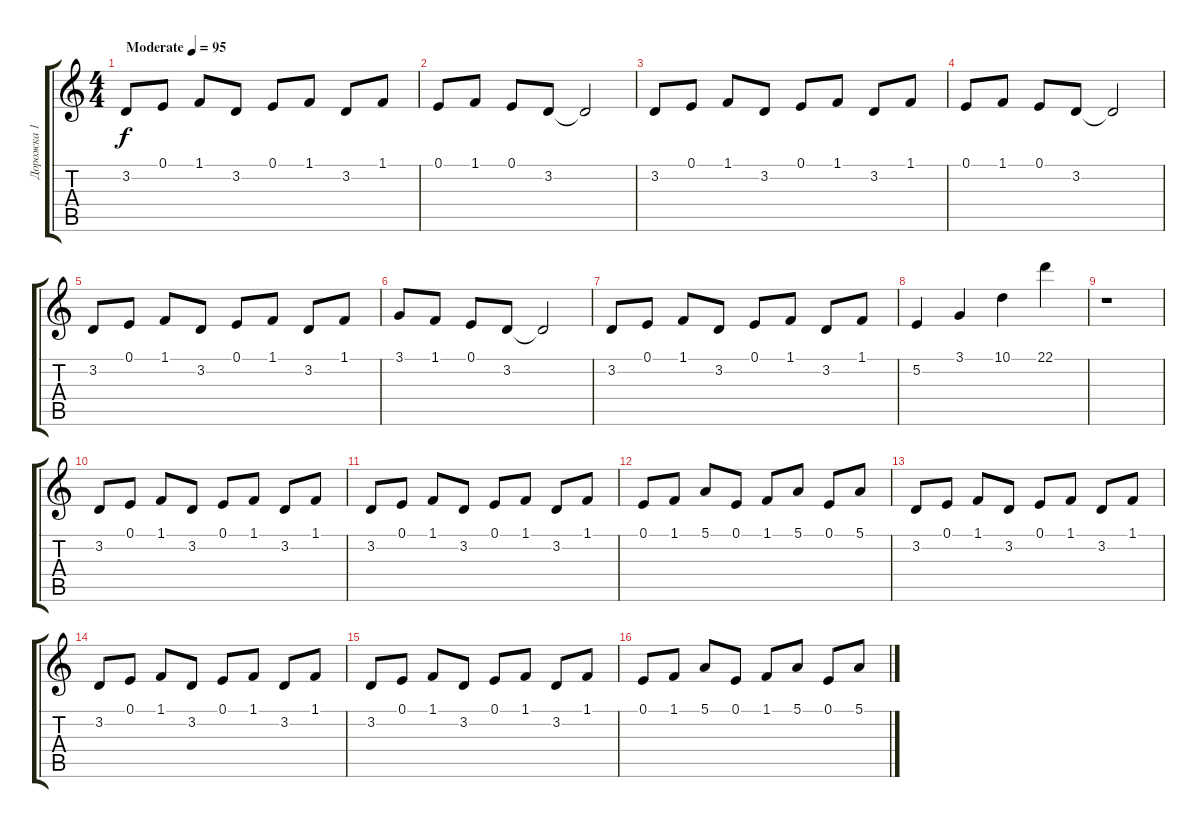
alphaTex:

\track ("Дорожка 1" "Дорожка 1") {instrument brightacousticpiano}
\staff {score tabs}
\tuning (E4 B3 G3 D3 A2 E2) {hide}
\ts (4 4)
\tempo (95 "Moderate")
\clef g2
\ks c
3.2.8{dy f instrument brightacousticpiano} 0.1.8 1.1.8 3.2.8 0.1.8 1.1.8 3.2.8 1.1.8 |
0.1.8 1.1.8 0.1.8 3.2.8 3.2{t}.2 |
3.2.8 0.1.8 1.1.8 3.2.8 0.1.8 1.1.8 3.2.8 1.1.8 |
0.1.8 1.1.8 0.1.8 3.2.8 3.2{t}.2 |
3.2.8 0.1.8 1.1.8 3.2.8 0.1.8 1.1.8 3.2.8 1.1.8 |
3.1.8 1.1.8 0.1.8 3.2.8 3.2{t}.2 |
3.2.8 0.1.8 1.1.8 3.2.8 0.1.8 1.1.8 3.2.8 1.1.8 |
5.2.4 3.1.4 10.1.4 22.1.4 |
r.1 |
3.2.8 0.1.8 1.1.8 3.2.8 0.1.8 1.1.8 3.2.8 1.1.8 |
3.2.8 0.1.8 1.1.8 3.2.8 0.1.8 1.1.8 3.2.8 1.1.8 |
0.1.8 1.1.8 5.1.8 0.1.8 1.1.8 5.1.8 0.1.8 5.1.8 |
3.2.8 0.1.8 1.1.8 3.2.8 0.1.8 1.1.8 3.2.8 1.1.8 |
3.2.8 0.1.8 1.1.8 3.2.8 0.1.8 1.1.8 3.2.8 1.1.8 |
3.2.8 0.1.8 1.1.8 3.2.8 0.1.8 1.1.8 3.2.8 1.1.8 |
0.1.8 1.1.8 5.1.8 0.1.8 1.1.8 5.1.8 0.1.8 5.1.8
